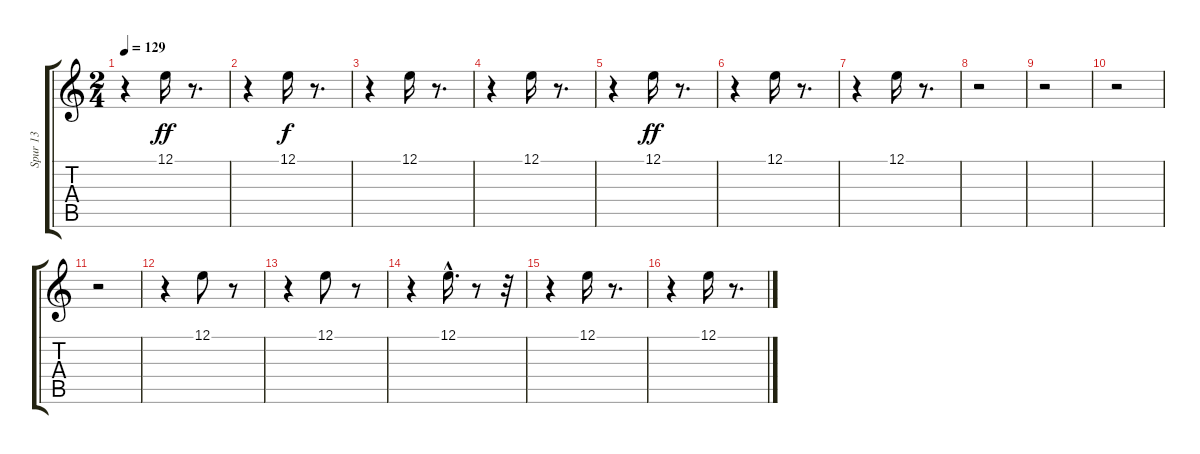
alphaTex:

\track ("Spur 13" "Spur 13") {instrument helicopter}
\staff {score tabs}
\tuning (E4 B3 G3 D3 A2 E2) {hide}
\ts (2 4)
\tempo 129
\clef g2
\ks c
r.4{dy f} 12.1.16{dy ff} r.8{d} |
r.4 12.1.16{dy f} r.8{d} |
r.4 12.1.16 r.8{d} |
r.4 12.1.16 r.8{d} |
r.4 12.1.16{dy ff} r.8{d} |
r.4 12.1.16 r.8{d} |
r.4 12.1.16 r.8{d} |
r.2 |
r.2 |
r.2 |
r.2 |
r.4 12.1.8 r.8 |
r.4 12.1.8 r.8 |
r.4 12.1{hac}.16{d} r.8 r.32 |
r.4 12.1.16 r.8{d} |
r.4 12.1.16 r.8{d}
